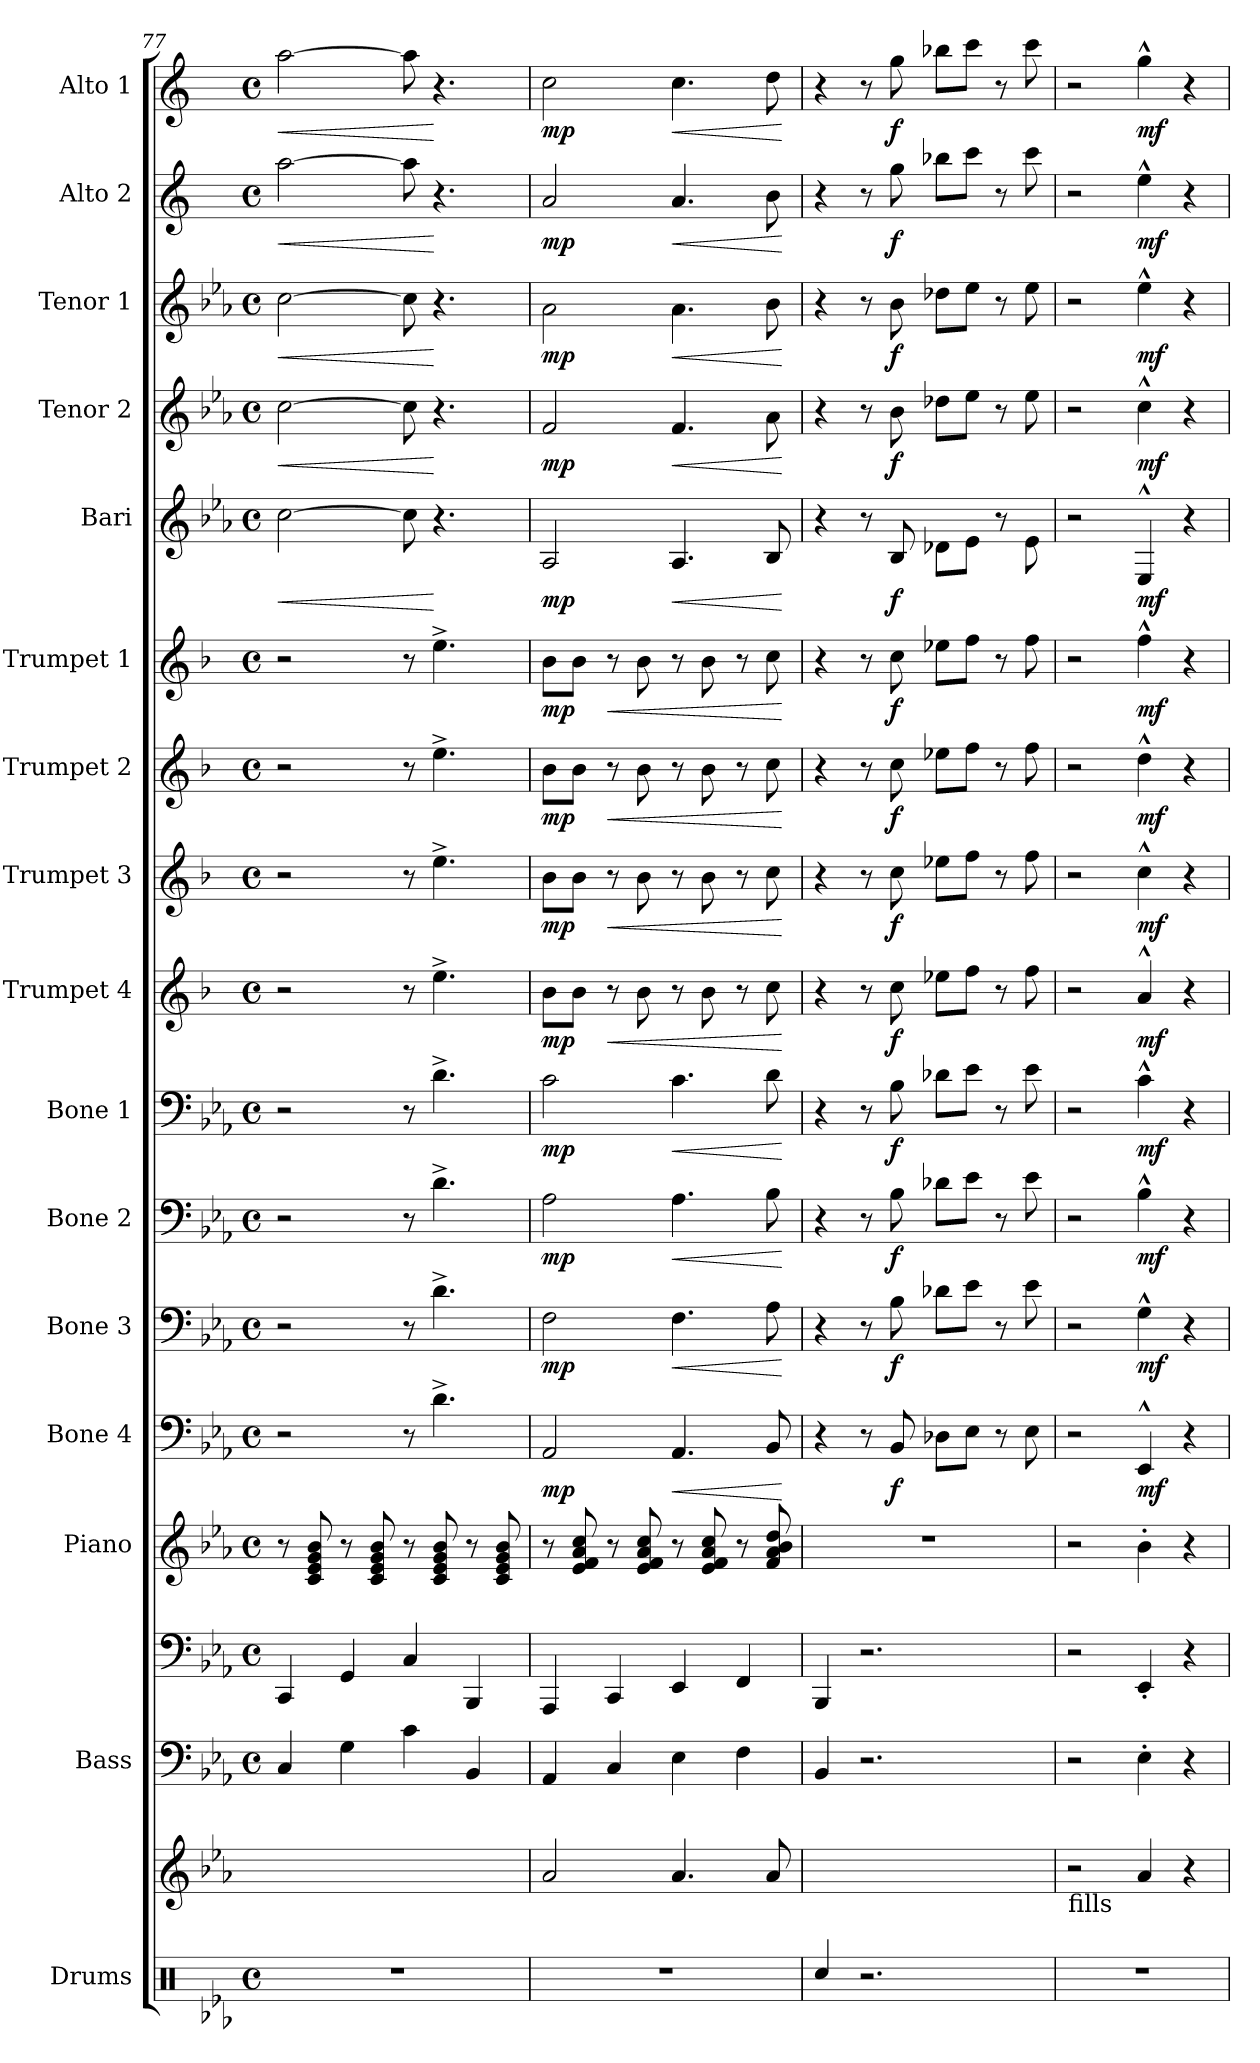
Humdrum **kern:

**kern	**kern	**kern	**kern	**kern	**kern	**dynam	**kern	**dynam	**kern	**dynam	**kern	**dynam	**kern	**dynam	**kern	**dynam	**kern	**dynam	**kern	**dynam	**kern	**dynam	**kern	**dynam	**kern	**dynam	**kern	**dynam	**kern	**dynam
*part18	*part17	*part16	*part15	*part14	*part13	*part13	*part12	*part12	*part11	*part11	*part10	*part10	*part9	*part9	*part8	*part8	*part7	*part7	*part6	*part6	*part5	*part5	*part4	*part4	*part3	*part3	*part2	*part2	*part1	*part1
*staff18	*staff17	*staff16	*staff15	*staff14	*staff13	*staff13	*staff12	*staff12	*staff11	*staff11	*staff10	*staff10	*staff9	*staff9	*staff8	*staff8	*staff7	*staff7	*staff6	*staff6	*staff5	*staff5	*staff4	*staff4	*staff3	*staff3	*staff2	*staff2	*staff1	*staff1
*I"Drums	*	*I"Bass	*	*I"Piano	*I"Bone 4	*	*I"Bone 3	*	*I"Bone 2	*	*I"Bone 1	*	*I"Trumpet 4	*	*I"Trumpet 3	*	*I"Trumpet 2	*	*I"Trumpet 1	*	*I"Bari	*	*I"Tenor 2	*	*I"Tenor 1	*	*I"Alto 2	*	*I"Alto 1	*
*	*	*	*	*	*	*	*	*	*	*	*	*	*I'Tpt	*	*I'Tpt	*	*I'Tpt	*	*I'Tpt	*	*	*	*	*	*	*	*	*	*	*
*clefX	*clefG2	*clefF4	*clefF4	*clefG2	*clefF4	*	*clefF4	*	*clefF4	*	*clefF4	*	*clefG2	*	*clefG2	*	*clefG2	*	*clefG2	*	*clefG2	*	*clefG2	*	*clefG2	*	*clefG2	*	*clefG2	*
*	*	*ITrd7c12	*	*	*	*	*	*	*	*	*	*	*ITrd1c2	*	*ITrd1c2	*	*ITrd1c2	*	*ITrd1c2	*	*ITrd12c21	*	*ITrd8c14	*	*ITrd8c14	*	*ITrd5c9	*	*ITrd5c9	*
*k[b-e-a-]	*k[b-e-a-]	*k[b-e-a-]	*k[b-e-a-]	*k[b-e-a-]	*k[b-e-a-]	*	*k[b-e-a-]	*	*k[b-e-a-]	*	*k[b-e-a-]	*	*k[b-e-a-]	*	*k[b-e-a-]	*	*k[b-e-a-]	*	*k[b-e-a-]	*	*k[b-e-a-]	*	*k[b-e-a-]	*	*k[b-e-a-]	*	*k[b-e-a-]	*	*k[b-e-a-]	*
*E-:	*E-:	*E-:	*E-:	*E-:	*E-:	*	*E-:	*	*E-:	*	*E-:	*	*E-:	*	*E-:	*	*E-:	*	*E-:	*	*E-:	*	*E-:	*	*E-:	*	*E-:	*	*E-:	*
*M4/4	*	*M4/4	*M4/4	*M4/4	*M4/4	*	*M4/4	*	*M4/4	*	*M4/4	*	*M4/4	*	*M4/4	*	*M4/4	*	*M4/4	*	*M4/4	*	*M4/4	*	*M4/4	*	*M4/4	*	*M4/4	*
*met(c)	*	*met(c)	*met(c)	*met(c)	*met(c)	*	*met(c)	*	*met(c)	*	*met(c)	*	*met(c)	*	*met(c)	*	*met(c)	*	*met(c)	*	*met(c)	*	*met(c)	*	*met(c)	*	*met(c)	*	*met(c)	*
=77	=77	=77	=77	=77	=77	=77	=77	=77	=77	=77	=77	=77	=77	=77	=77	=77	=77	=77	=77	=77	=77	=77	=77	=77	=77	=77	=77	=77	=77	=77
!	!	!	!	!	!	!	!	!	!	!	!	!	!	!	!	!	!	!	!	!	!	!LO:HP:b	!	!LO:HP:b	!	!LO:HP:b	!	!LO:HP:b	!	!LO:HP:b
1r	1ryy	4CC/	4CC/	8r	2r	.	2r	.	2r	.	2r	.	2r	.	2r	.	2r	.	2r	.	[2c\	<	[2c\	<	[2c\	<	[2cc\	<	[2cc\	<
.	.	.	.	8c/ 8e-/ 8g/ 8b-/	.	.	.	.	.	.	.	.	.	.	.	.	.	.	.	.	.	.	.	.	.	.	.	.	.	.
.	.	4GG\	4GG/	8r	.	.	.	.	.	.	.	.	.	.	.	.	.	.	.	.	.	.	.	.	.	.	.	.	.	.
.	.	.	.	8c/ 8e-/ 8g/ 8b-/	.	.	.	.	.	.	.	.	.	.	.	.	.	.	.	.	.	.	.	.	.	.	.	.	.	.
.	.	4C\	4C/	8r	8r	.	8r	.	8r	.	8r	.	8r	.	8r	.	8r	.	8r	.	8c\]	.	8c\]	.	8c\]	.	8cc\]	.	8cc\]	.
.	.	.	.	8c/ 8e-/ 8g/ 8b-/	4.d^>\	.	4.d^>\	.	4.d^>\	.	4.d^>\	.	4.dd^>\	.	4.dd^>\	.	4.dd^>\	.	4.dd^>\	.	4.r	[	4.r	[	4.r	[	4.r	[	4.r	[
.	.	4BBB-/	4BBB-/	8r	.	.	.	.	.	.	.	.	.	.	.	.	.	.	.	.	.	.	.	.	.	.	.	.	.	.
.	.	.	.	8c/ 8e-/ 8g/ 8b-/	.	.	.	.	.	.	.	.	.	.	.	.	.	.	.	.	.	.	.	.	.	.	.	.	.	.
=78	=78	=78	=78	=78	=78	=78	=78	=78	=78	=78	=78	=78	=78	=78	=78	=78	=78	=78	=78	=78	=78	=78	=78	=78	=78	=78	=78	=78	=78	=78
!	!	!	!	!	!	!LO:DY:b	!	!LO:DY:b	!	!LO:DY:b	!	!LO:DY:b	!	!LO:DY:b	!	!LO:DY:b	!	!LO:DY:b	!	!LO:DY:b	!	!LO:DY:b	!	!LO:DY:b	!	!LO:DY:b	!	!LO:DY:b	!	!LO:DY:b
1r	2a-/	4AAA-/	4AAA-/	8r	2AA-/	mp	2F\	mp	2A-\	mp	2c\	mp	8a-\L	mp	8a-\L	mp	8a-\L	mp	8a-\L	mp	2AA-/	mp	2F/	mp	2A-\	mp	2c/	mp	2e-\	mp
.	.	.	.	8e-/ 8f/ 8a-/ 8cc/	.	.	.	.	.	.	.	.	8a-\J	.	8a-\J	.	8a-\J	.	8a-\J	.	.	.	.	.	.	.	.	.	.	.
!	!	!	!	!	!	!	!	!	!	!	!	!	!	!LO:HP:b	!	!LO:HP:b	!	!LO:HP:b	!	!LO:HP:b	!	!	!	!	!	!	!	!	!	!
.	.	4CC/	4CC/	8r	.	.	.	.	.	.	.	.	8r	<	8r	<	8r	<	8r	<	.	.	.	.	.	.	.	.	.	.
.	.	.	.	8e-/ 8f/ 8a-/ 8cc/	.	.	.	.	.	.	.	.	8a-\	.	8a-\	.	8a-\	.	8a-\	.	.	.	.	.	.	.	.	.	.	.
!	!	!	!	!	!	!LO:HP:b	!	!LO:HP:b	!	!LO:HP:b	!	!LO:HP:b	!	!	!	!	!	!	!	!	!	!LO:HP:b	!	!LO:HP:b	!	!LO:HP:b	!	!LO:HP:b	!	!LO:HP:b
.	4.a-/	4EE-\	4EE-/	8r	4.AA-/	<	4.F\	<	4.A-\	<	4.c\	<	8r	.	8r	.	8r	.	8r	.	4.AA-/	<	4.F/	<	4.A-\	<	4.c/	<	4.e-\	<
.	.	.	.	8e-/ 8f/ 8a-/ 8cc/	.	.	.	.	.	.	.	.	8a-\	.	8a-\	.	8a-\	.	8a-\	.	.	.	.	.	.	.	.	.	.	.
.	.	4FF\	4FF/	8r	.	.	.	.	.	.	.	.	8r	.	8r	.	8r	.	8r	.	.	.	.	.	.	.	.	.	.	.
.	8a-/	.	.	8f/ 8a-/ 8b-/ 8dd/	8BB-/	.	8A-\	.	8B-\	.	8d\	.	8b-\	.	8b-\	.	8b-\	.	8b-\	.	8BB-/	.	8A-\	.	8B-\	.	8d\	.	8f\	.
.	.	.	.	.	.	[	.	[	.	[	.	[	.	[	.	[	.	[	.	[	.	[	.	[	.	[	.	[	.	[
=79	=79	=79	=79	=79	=79	=79	=79	=79	=79	=79	=79	=79	=79	=79	=79	=79	=79	=79	=79	=79	=79	=79	=79	=79	=79	=79	=79	=79	=79	=79
4Rcc/	1ryy	4BBB-/	4BBB-/	1r	4r	.	4r	.	4r	.	4r	.	4r	.	4r	.	4r	.	4r	.	4r	.	4r	.	4r	.	4r	.	4r	.
2.r	.	2.r	2.r	.	8r	.	8r	.	8r	.	8r	.	8r	.	8r	.	8r	.	8r	.	8r	.	8r	.	8r	.	8r	.	8r	.
!	!	!	!	!	!	!LO:DY:b	!	!LO:DY:b	!	!LO:DY:b	!	!LO:DY:b	!	!LO:DY:b	!	!LO:DY:b	!	!LO:DY:b	!	!LO:DY:b	!	!LO:DY:b	!	!LO:DY:b	!	!LO:DY:b	!	!LO:DY:b	!	!LO:DY:b
.	.	.	.	.	8BB-/	f	8B-\	f	8B-\	f	8B-\	f	8b-\	f	8b-\	f	8b-\	f	8b-\	f	8BB-/	f	8B-\	f	8B-\	f	8b-\	f	8b-\	f
.	.	.	.	.	8D-X\L	.	8d-X\L	.	8d-X\L	.	8d-X\L	.	8dd-X\L	.	8dd-X\L	.	8dd-X\L	.	8dd-X\L	.	8D-X\L	.	8d-X\L	.	8d-X\L	.	8dd-X\L	.	8dd-X\L	.
.	.	.	.	.	8E-\J	.	8e-\J	.	8e-\J	.	8e-\J	.	8ee-\J	.	8ee-\J	.	8ee-\J	.	8ee-\J	.	8E-\J	.	8e-\J	.	8e-\J	.	8ee-\J	.	8ee-\J	.
.	.	.	.	.	8r	.	8r	.	8r	.	8r	.	8r	.	8r	.	8r	.	8r	.	8r	.	8r	.	8r	.	8r	.	8r	.
.	.	.	.	.	8E-\	.	8e-\	.	8e-\	.	8e-\	.	8ee-\	.	8ee-\	.	8ee-\	.	8ee-\	.	8E-\	.	8e-\	.	8e-\	.	8ee-\	.	8ee-\	.
=80	=80	=80	=80	=80	=80	=80	=80	=80	=80	=80	=80	=80	=80	=80	=80	=80	=80	=80	=80	=80	=80	=80	=80	=80	=80	=80	=80	=80	=80	=80
!	!LO:TX:b:t=fills	!	!	!	!	!	!	!	!	!	!	!	!	!	!	!	!	!	!	!	!	!	!	!	!	!	!	!	!	!
1r	2r	2r	2r	2r	2r	.	2r	.	2r	.	2r	.	2r	.	2r	.	2r	.	2r	.	2r	.	2r	.	2r	.	2r	.	2r	.
!	!	!	!	!	!	!LO:DY:b	!	!LO:DY:b	!	!LO:DY:b	!	!LO:DY:b	!	!LO:DY:b	!	!LO:DY:b	!	!LO:DY:b	!	!LO:DY:b	!	!LO:DY:b	!	!LO:DY:b	!	!LO:DY:b	!	!LO:DY:b	!	!LO:DY:b
.	4a-/	4EE-'>\	4EE-'</	4b-'>\	4EE-^^>/	mf	4G^^>\	mf	4B-^^>\	mf	4c^^>\	mf	4g^^>/	mf	4b-^^>\	mf	4cc^^>\	mf	4ee-^^>\	mf	4EE-^^>/	mf	4c^^>\	mf	4e-^^>\	mf	4g^^>\	mf	4b-^^>\	mf
.	4r	4r	4r	4r	4r	.	4r	.	4r	.	4r	.	4r	.	4r	.	4r	.	4r	.	4r	.	4r	.	4r	.	4r	.	4r	.
=	=	=	=	=	=	=	=	=	=	=	=	=	=	=	=	=	=	=	=	=	=	=	=	=	=	=	=	=	=	=
*-	*-	*-	*-	*-	*-	*-	*-	*-	*-	*-	*-	*-	*-	*-	*-	*-	*-	*-	*-	*-	*-	*-	*-	*-	*-	*-	*-	*-	*-	*-
